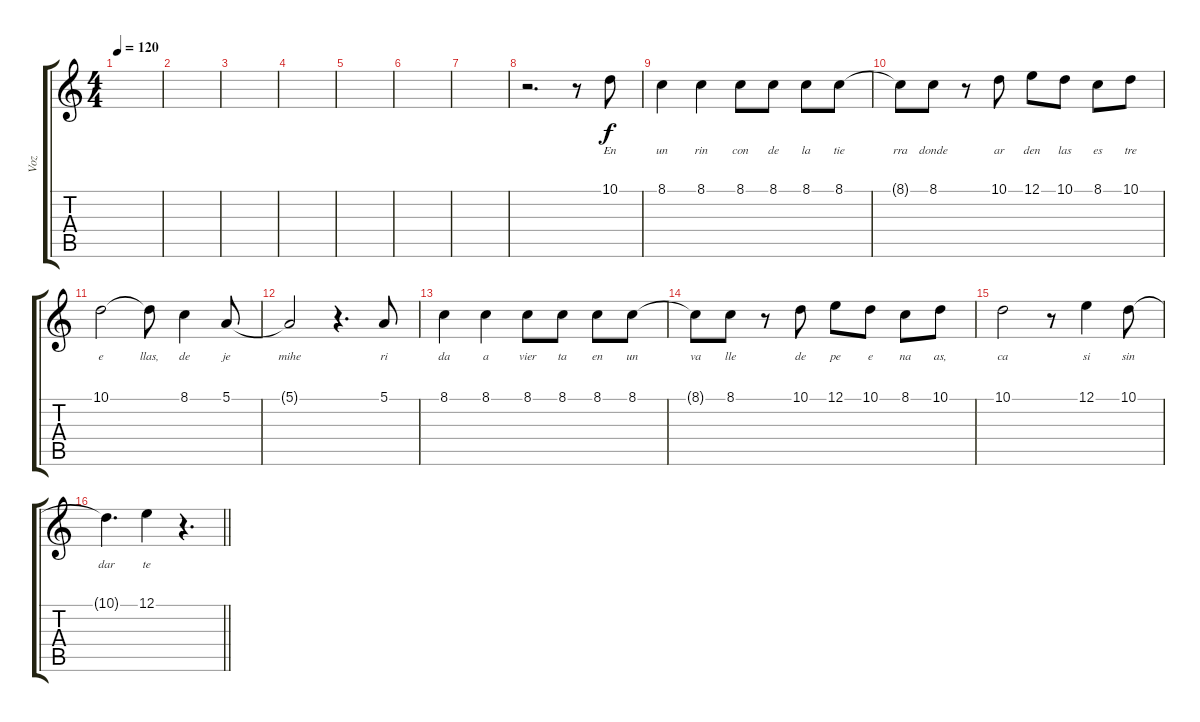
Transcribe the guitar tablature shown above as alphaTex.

\track ("Voz" "Voz") {instrument panflute}
\staff {score tabs}
\tuning (E4 B3 G3 D3 A2 E2) {hide}
\ts (4 4)
\tempo 120
\clef g2
\ks c
|
|
|
|
|
|
|
r.2{d} r.8 10.1.8{lyrics (0 "En") lyrics (1 "") lyrics (2 "") lyrics (3 "") lyrics (4 "")} |
8.1.4{lyrics (0 "un") lyrics (1 "") lyrics (2 "") lyrics (3 "") lyrics (4 "")} 8.1.4{lyrics (0 "rin") lyrics (1 "") lyrics (2 "") lyrics (3 "") lyrics (4 "")} 8.1.8{lyrics (0 "con") lyrics (1 "") lyrics (2 "") lyrics (3 "") lyrics (4 "")} 8.1.8{lyrics (0 "de") lyrics (1 "") lyrics (2 "") lyrics (3 "") lyrics (4 "")} 8.1.8{lyrics (0 "la") lyrics (1 "") lyrics (2 "") lyrics (3 "") lyrics (4 "")} 8.1.8{lyrics (0 "tie") lyrics (1 "") lyrics (2 "") lyrics (3 "") lyrics (4 "")} |
8.1{t}.8{lyrics (0 "rra") lyrics (1 "") lyrics (2 "") lyrics (3 "") lyrics (4 "")} 8.1.8{lyrics (0 "donde") lyrics (1 "") lyrics (2 "") lyrics (3 "") lyrics (4 "")} r.8 10.1.8{lyrics (0 "ar") lyrics (1 "") lyrics (2 "") lyrics (3 "") lyrics (4 "")} 12.1.8{lyrics (0 "den") lyrics (1 "") lyrics (2 "") lyrics (3 "") lyrics (4 "")} 10.1.8{lyrics (0 "las") lyrics (1 "") lyrics (2 "") lyrics (3 "") lyrics (4 "")} 8.1.8{lyrics (0 "es") lyrics (1 "") lyrics (2 "") lyrics (3 "") lyrics (4 "")} 10.1.8{lyrics (0 "tre") lyrics (1 "") lyrics (2 "") lyrics (3 "") lyrics (4 "")} |
10.1.2{lyrics (0 "e") lyrics (1 "") lyrics (2 "") lyrics (3 "") lyrics (4 "")} 10.1{t}.8{lyrics (0 "llas,") lyrics (1 "") lyrics (2 "") lyrics (3 "") lyrics (4 "")} 8.1.4{lyrics (0 "de") lyrics (1 "") lyrics (2 "") lyrics (3 "") lyrics (4 "")} 5.1.8{lyrics (0 "je") lyrics (1 "") lyrics (2 "") lyrics (3 "") lyrics (4 "")} |
5.1{t}.2{lyrics (0 "mihe") lyrics (1 "") lyrics (2 "") lyrics (3 "") lyrics (4 "")} r.4{d} 5.1.8{lyrics (0 "ri") lyrics (1 "") lyrics (2 "") lyrics (3 "") lyrics (4 "")} |
8.1.4{lyrics (0 "da") lyrics (1 "") lyrics (2 "") lyrics (3 "") lyrics (4 "")} 8.1.4{lyrics (0 "a") lyrics (1 "") lyrics (2 "") lyrics (3 "") lyrics (4 "")} 8.1.8{lyrics (0 "vier") lyrics (1 "") lyrics (2 "") lyrics (3 "") lyrics (4 "")} 8.1.8{lyrics (0 "ta") lyrics (1 "") lyrics (2 "") lyrics (3 "") lyrics (4 "")} 8.1.8{lyrics (0 "en") lyrics (1 "") lyrics (2 "") lyrics (3 "") lyrics (4 "")} 8.1.8{lyrics (0 "un") lyrics (1 "") lyrics (2 "") lyrics (3 "") lyrics (4 "")} |
8.1{t}.8{lyrics (0 "va") lyrics (1 "") lyrics (2 "") lyrics (3 "") lyrics (4 "")} 8.1.8{lyrics (0 "lle") lyrics (1 "") lyrics (2 "") lyrics (3 "") lyrics (4 "")} r.8 10.1.8{lyrics (0 "de") lyrics (1 "") lyrics (2 "") lyrics (3 "") lyrics (4 "")} 12.1.8{lyrics (0 "pe") lyrics (1 "") lyrics (2 "") lyrics (3 "") lyrics (4 "")} 10.1.8{lyrics (0 "e") lyrics (1 "") lyrics (2 "") lyrics (3 "") lyrics (4 "")} 8.1.8{lyrics (0 "na") lyrics (1 "") lyrics (2 "") lyrics (3 "") lyrics (4 "")} 10.1.8{lyrics (0 "as,") lyrics (1 "") lyrics (2 "") lyrics (3 "") lyrics (4 "")} |
10.1.2{lyrics (0 "ca") lyrics (1 "") lyrics (2 "") lyrics (3 "") lyrics (4 "")} r.8 12.1.4{lyrics (0 "si") lyrics (1 "") lyrics (2 "") lyrics (3 "") lyrics (4 "")} 10.1.8{lyrics (0 "sin") lyrics (1 "") lyrics (2 "") lyrics (3 "") lyrics (4 "")} |
\barLineRight lightlight
10.1{t}.4{d lyrics (0 "dar") lyrics (1 "") lyrics (2 "") lyrics (3 "") lyrics (4 "")} 12.1.4{lyrics (0 "te") lyrics (1 "") lyrics (2 "") lyrics (3 "") lyrics (4 "")} r.4{d}
